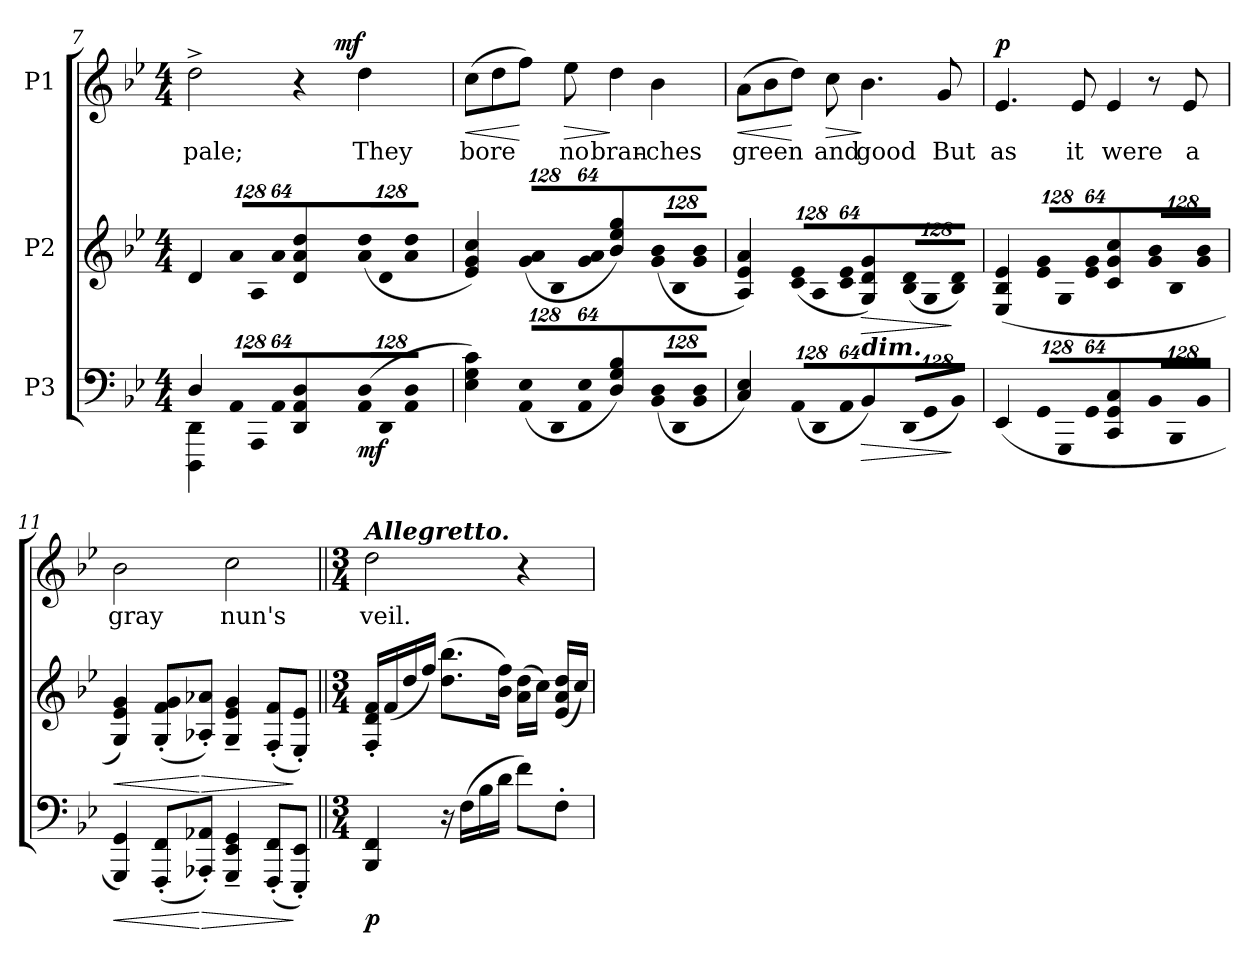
**kern	**dynam	**kern	**dynam	**kern	**text	**dynam
*part3	*part3	*part2	*part2	*part1	*part1	*part1
*staff3	*staff3	*staff2	*staff2	*staff1	*staff1	*staff1
*I"P3	*	*I"P2	*	*I"P1	*	*
!!LO:LB:g=z
*clefF4	*	*clefG2	*	*clefG2	*	*
*k[b-e-]	*	*k[b-e-]	*	*k[b-e-]	*	*
*B-:	*	*B-:	*	*B-:	*	*
*M4/4	*	*M4/4	*	*M4/4	*	*
=7	=7	=7	=7	=7	=7	=7
*^	*	*	*	*	*	*
!	!	!	!	!	!	!LO:LY:b:color=#000000	!
*	*	*	*	*	*^	*	*
4DDDi\ 4DDi	4Di/	.	4di/	.	2dd^i\	2ryy	pale;	.
*Xbrackettup	*	*	*	*	*	*	*	*
!LO:N:vis=8	!	!	!	!	!	!	!	!
*	*	*	*Xbrackettup	*	*	*	*	*
!	!	!	!LO:N:vis=8	!	!	!	!	!
1024%85AAi/L	4ryy	.	1024%85ai/L	.	.	.	.	.
!LO:N:vis=8	!	!	!LO:N:vis=8	!	!	!	!	!
1024%85AAAi/	.	.	1024%85Ai/	.	.	.	.	.
!LO:N:vis=8	!	!	!LO:N:vis=8	!	!	!	!	!
512%43AAi/J	.	.	512%43ai/J	.	.	.	.	.
4DDi/ 4AAi 4Di	2ryy	.	4di/ 4ai 4ddi	.	4r	8ryy	.	.
.	.	.	.	.	.	64ryy	.	.
.	.	.	.	.	.	128...ryy	.	.
.	.	.	.	.	.	4ryy	.	mf
!LO:N:vis=8	!	!	!LO:N:vis=8	!	!	!	!	!
!	!	!	!	!	!	!	!LO:LY:b:color=#000000	!
(1024%85AAi/ 1024%85DiL	.	mf	(1024%85ai/ 1024%85ddiL	.	4ddi\	.	They	.
!LO:N:vis=8	!	!	!LO:N:vis=8	!	!	!	!	!
1024%85DDi/	.	.	1024%85di/	.	.	.	.	.
.	.	.	.	.	.	16ryy	.	.
!LO:N:vis=8	!	!	!LO:N:vis=8	!	!	!	!	!
512%43AAi/ 512%43DiJ	.	.	512%43ai/ 512%43ddiJ	.	.	.	.	.
.	.	.	.	.	.	32ryy	.	.
.	.	.	.	.	.	1024ryy	.	.
*v	*v	*	*	*	*v	*v	*	*
=8	=8	=8	=8	=8	=8	=8
*^	*	*	*	*^	*	*
!	!	!	!	!	!	!	!LO:LY:b:color=#000000	!LO:HP:b
*v	*v	*	*	*	*v	*v	*	*
4E-i\ 4Gi 4ci)	.	4e-i/ 4gi 4cci)	.	(8cci\L	bore	<
.	.	.	.	8ddi\	.	.
!LO:N:vis=8	!	!LO:N:vis=8	!	!	!	!
(1024%85AAi/ 1024%85E-iL	.	(1024%85gi/ 1024%85aiL	.	8ffi\J)	.	[
!LO:N:vis=8	!	!LO:N:vis=8	!	!	!	!
1024%85DDi/	.	1024%85B-i/	.	.	.	.
!	!	!	!	!	!LO:LY:b:color=#000000	!LO:HP:b
.	.	.	.	8ee-i\	no	>
!LO:N:vis=8	!	!LO:N:vis=8	!	!	!	!
512%43AAi/ 512%43E-iJ	.	512%43gi/ 512%43aiJ	.	.	.	.
!	!	!	!	!	!LO:LY:b:color=#000000	!
4Di\ 4Gi 4B-i)	.	4b-i\ 4ee-i 4ggi)	.	4ddi\	bran-	]
!LO:N:vis=8	!	!LO:N:vis=8	!	!	!	!
!	!	!	!	!	!LO:LY:b:color=#000000	!
(1024%85BB-i/ 1024%85DiL	.	(1024%85gi/ 1024%85b-iL	.	4b-i\	-ches	.
!LO:N:vis=8	!	!LO:N:vis=8	!	!	!	!
1024%85DDi/	.	1024%85B-i/	.	.	.	.
!LO:N:vis=8	!	!LO:N:vis=8	!	!	!	!
512%43BB-i/ 512%43DiJ	.	512%43gi/ 512%43b-iJ	.	.	.	.
=9	=9	=9	=9	=9	=9	=9
!	!	!	!	!	!LO:LY:b:color=#000000	!LO:HP:b
4Ci/ 4E-i)	.	4Ai/ 4e-i 4ai)	.	(8ai\L	green	<
.	.	.	.	8b-i\	.	.
!LO:N:vis=8	!	!LO:N:vis=8	!	!	!	!
(1024%85AAi/L	.	(1024%85ci/ 1024%85e-iL	.	8ddi\J)	.	[
!LO:N:vis=8	!	!LO:N:vis=8	!	!	!	!
1024%85DDi/	.	1024%85Ai/	.	.	.	.
!	!	!	!	!	!LO:LY:b:color=#000000	!LO:HP:b
.	.	.	.	8cci\	and	>
!LO:N:vis=8	!	!LO:N:vis=8	!	!	!	!
512%43AAi/J	.	512%43ci/ 512%43e-iJ	.	.	.	.
!	!LO:HP:b	!	!LO:HP:b	!	!	!
!LO:TX:a:Bi:t=dim.	!	!	!	!	!	!
!	!	!	!	!	!LO:LY:b:color=#000000	!
4BB-i/)	>	4Gi/ 4di 4gi)	>	4.b-i\	good	]
!LO:N:vis=8	!	!LO:N:vis=8	!	!	!	!
(1024%85DDi/L	.	(1024%85B-i/ 1024%85diL	.	.	.	.
!LO:N:vis=8	!	!LO:N:vis=8	!	!	!	!
1024%85GGi/	.	1024%85Gi/	.	.	.	.
!	!	!	!	!	!LO:LY:b:color=#000000	!
.	.	.	.	8gi/	But	.
!LO:N:vis=8	!	!LO:N:vis=8	!	!	!	!
512%43BB-i/J)	]	512%43B-i/ 512%43diJ)	]	.	.	.
!!LO:PB:g=z
=10	=10	=10	=10	=10	=10	=10
!	!	!	!	!	!LO:LY:b:color=#000000	!
(4EE-i/	.	(4E-i/ 4B-i 4e-i	.	4.e-i/	as	p
!LO:N:vis=8	!	!LO:N:vis=8	!	!	!	!
1024%85GGi/L	.	1024%85e-i/ 1024%85giL	.	.	.	.
!LO:N:vis=8	!	!LO:N:vis=8	!	!	!	!
1024%85GGGi/	.	1024%85Gi/	.	.	.	.
!	!	!	!	!	!LO:LY:b:color=#000000	!
.	.	.	.	8e-i/	it	.
!LO:N:vis=8	!	!LO:N:vis=8	!	!	!	!
512%43GGi/J	.	512%43e-i/ 512%43giJ	.	.	.	.
!	!	!	!	!	!LO:LY:b:color=#000000	!
4CCi/ 4GGi 4Ci	.	4ci/ 4gi 4cci	.	4e-i/	were	.
!LO:N:vis=8	!	!LO:N:vis=8	!	!	!	!
1024%85BB-i/L	.	1024%85gi/ 1024%85b-iL	.	8r	.	.
!LO:N:vis=8	!	!LO:N:vis=8	!	!	!	!
1024%85BBB-i/	.	1024%85B-i/	.	.	.	.
!	!	!	!	!	!LO:LY:b:color=#000000	!
.	.	.	.	8e-i/	a	.
!LO:N:vis=8	!	!LO:N:vis=8	!	!	!	!
512%43BB-i/J	.	512%43gi/ 512%43b-iJ	.	.	.	.
=11	=11	=11	=11	=11	=11	=11
!	!LO:HP:b	!	!LO:HP:b	!	!	!
!	!	!	!	!	!LO:LY:b:color=#000000	!
4GGGi/ 4GGi)	<	4Gi/ 4e-i 4gi)	<	2b-i\	gray	.
(8FFFi/' 8FFi'L	.	(8Gi/' 8fi' 8gi'L	.	.	.	.
!	!LO:HP:n=1:b	!	!LO:HP:n=1:b	!	!	!
8AAA-Xi/' 8AA-Xi'J)	[ >	8A-Xi/' 8a-Xi'J)	[ >	.	.	.
!	!	!	!	!	!LO:LY:b:color=#000000	!
4GGGi/~ 4EE-i~ 4GGi~	.	4Gi/~ 4e-i~ 4gi~	.	2cci\	nun's	.
(8FFFi/' 8FFi'L	.	(8Fi/' 8fi'L	.	.	.	.
8EEE-i/' 8EE-i'J)	]	8E-i/' 8e-i'J)	]	.	.	.
=12||	=12||	=12||	=12||	=12||	=12||	=12||
*M3/4	*	*M3/4	*	*M3/4	*	*
!	!	!	!	!LO:TX:a:Bi:t=Allegretto.	!	!
!	!	!	!	!	!LO:LY:b:color=#000000	!
4BBB-i/ 4FFi	p	16Fi/' 16di' 16fi'LL	.	2ddi\	veil.	.
.	.	(16fi/	.	.	.	.
.	.	16ddi/	.	.	.	.
.	.	16ffi/JJ)	.	.	.	.
16r	.	(8.ddi\ 8.bb-iL	.	.	.	.
(16Fi\LL	.	.	.	.	.	.
16B-i\	.	.	.	.	.	.
16di\JJ	.	16b-i\ 16ffiJk)	.	.	.	.
8fi\L)	.	(16ai\ 16ddiLL	.	4r	.	.
.	.	16cci\JJ)	.	.	.	.
8F'i\J	.	(16e-i/ 16ai 16ddiLL	.	.	.	.
.	.	16cci/JJ)	.	.	.	.
=	=	=	=	=	=	=
*-	*-	*-	*-	*-	*-	*-
